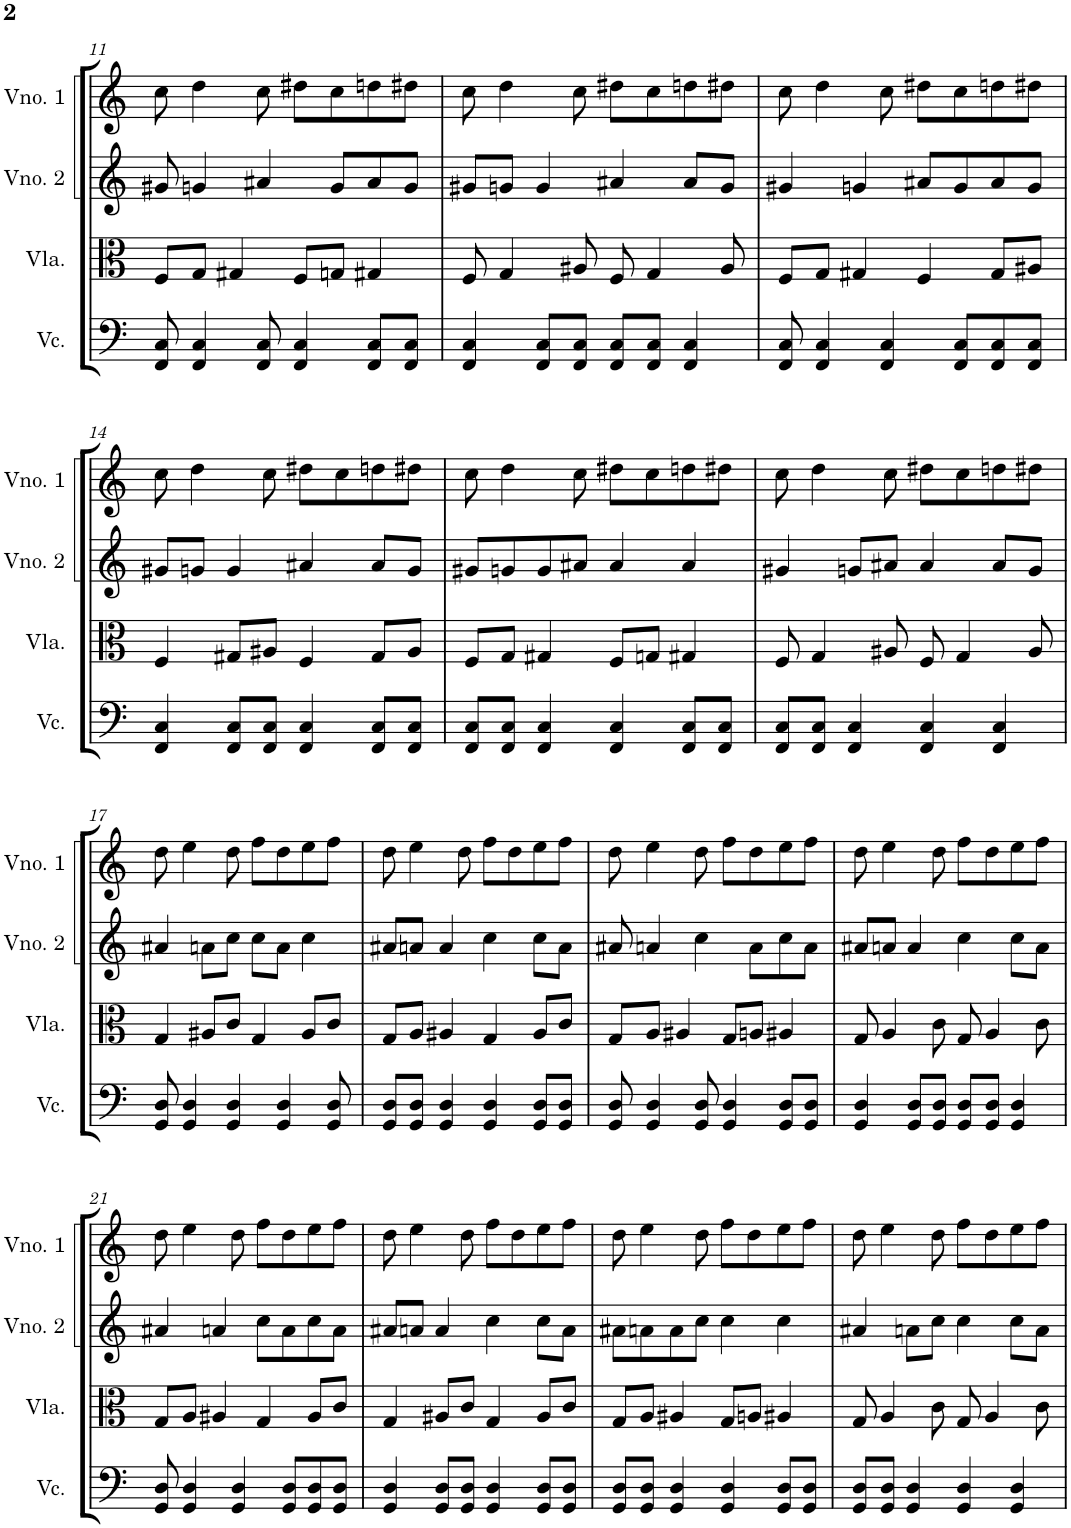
**kern	**kern	**kern	**kern
*part4	*part3	*part2	*part1
*staff4	*staff3	*staff2	*staff1
*I"Violoncelo	*I"Viola	*I"Violino 2	*I"Violino 1
*I'Vc.	*I'Vla.	*I'Vno. 2	*I'Vno. 1
!!LO:PB:g=z
*clefF4	*clefC3	*clefG2	*clefG2
*k[]	*k[]	*k[]	*k[]
*M4/4	*M4/4	*M4/4	*M4/4
=11	=11	=11	=11
8FF/ 8C/	8F/L	8g#X/	8cc\
4FF/ 4C/	8G/J	4gn/	4dd\
.	4G#X/	.	.
8FF/ 8C/	.	4a#X/	8cc\
4FF/ 4C/	8F/L	.	8dd#X\L
.	8Gn/J	8g/L	8cc\
8FF/ 8C/L	4G#X/	8a#/	8ddn\
8FF/ 8C/J	.	8g/J	8dd#X\J
=12	=12	=12	=12
4FF/ 4C/	8F/	8g#X/L	8cc\
.	4G/	8gn/J	4dd\
8FF/ 8C/L	.	4g/	.
8FF/ 8C/J	8A#X/	.	8cc\
8FF/ 8C/L	8F/	4a#X/	8dd#X\L
8FF/ 8C/J	4G/	.	8cc\
4FF/ 4C/	.	8a#/L	8ddn\
.	8A#/	8g/J	8dd#X\J
=13	=13	=13	=13
8FF/ 8C/	8F/L	4g#X/	8cc\
4FF/ 4C/	8G/J	.	4dd\
.	4G#X/	4gn/	.
4FF/ 4C/	.	.	8cc\
.	4F/	8a#X/L	8dd#X\L
8FF/ 8C/L	.	8g/	8cc\
8FF/ 8C/	8G#/L	8a#/	8ddn\
8FF/ 8C/J	8A#X/J	8g/J	8dd#X\J
!!LO:LB:g=z
=14	=14	=14	=14
4FF/ 4C/	4F/	8g#X/L	8cc\
.	.	8gn/J	4dd\
8FF/ 8C/L	8G#X/L	4g/	.
8FF/ 8C/J	8A#X/J	.	8cc\
4FF/ 4C/	4F/	4a#X/	8dd#X\L
.	.	.	8cc\
8FF/ 8C/L	8G#/L	8a#/L	8ddn\
8FF/ 8C/J	8A#/J	8g/J	8dd#X\J
=15	=15	=15	=15
8FF/ 8C/L	8F/L	8g#X/L	8cc\
8FF/ 8C/J	8G/J	8gn/	4dd\
4FF/ 4C/	4G#X/	8g/	.
.	.	8a#X/J	8cc\
4FF/ 4C/	8F/L	4a#/	8dd#X\L
.	8Gn/J	.	8cc\
8FF/ 8C/L	4G#X/	4a#/	8ddn\
8FF/ 8C/J	.	.	8dd#X\J
=16	=16	=16	=16
8FF/ 8C/L	8F/	4g#X/	8cc\
8FF/ 8C/J	4G/	.	4dd\
4FF/ 4C/	.	8gn/L	.
.	8A#X/	8a#X/J	8cc\
4FF/ 4C/	8F/	4a#/	8dd#X\L
.	4G/	.	8cc\
4FF/ 4C/	.	8a#/L	8ddn\
.	8A#/	8g/J	8dd#X\J
!!LO:LB:g=z
=17	=17	=17	=17
8GG/ 8D/	4G/	4a#X/	8dd\
4GG/ 4D/	.	.	4ee\
.	8A#X/L	8an\L	.
4GG/ 4D/	8c/J	8cc\J	8dd\
.	4G/	8cc\L	8ff\L
4GG/ 4D/	.	8a\J	8dd\
.	8A#/L	4cc\	8ee\
8GG/ 8D/	8c/J	.	8ff\J
=18	=18	=18	=18
8GG/ 8D/L	8G/L	8a#X/L	8dd\
8GG/ 8D/J	8A/J	8an/J	4ee\
4GG/ 4D/	4A#X/	4a/	.
.	.	.	8dd\
4GG/ 4D/	4G/	4cc\	8ff\L
.	.	.	8dd\
8GG/ 8D/L	8A#/L	8cc\L	8ee\
8GG/ 8D/J	8c/J	8a\J	8ff\J
=19	=19	=19	=19
8GG/ 8D/	8G/L	8a#X/	8dd\
4GG/ 4D/	8A/J	4an/	4ee\
.	4A#X/	.	.
8GG/ 8D/	.	4cc\	8dd\
4GG/ 4D/	8G/L	.	8ff\L
.	8An/J	8a\L	8dd\
8GG/ 8D/L	4A#X/	8cc\	8ee\
8GG/ 8D/J	.	8a\J	8ff\J
=20	=20	=20	=20
4GG/ 4D/	8G/	8a#X/L	8dd\
.	4A/	8an/J	4ee\
8GG/ 8D/L	.	4a/	.
8GG/ 8D/J	8c\	.	8dd\
8GG/ 8D/L	8G/	4cc\	8ff\L
8GG/ 8D/J	4A/	.	8dd\
4GG/ 4D/	.	8cc\L	8ee\
.	8c\	8a\J	8ff\J
!!LO:LB:g=z
=21	=21	=21	=21
8GG/ 8D/	8G/L	4a#X/	8dd\
4GG/ 4D/	8A/J	.	4ee\
.	4A#X/	4an/	.
4GG/ 4D/	.	.	8dd\
.	4G/	8cc\L	8ff\L
8GG/ 8D/L	.	8a\	8dd\
8GG/ 8D/	8A#/L	8cc\	8ee\
8GG/ 8D/J	8c/J	8a\J	8ff\J
=22	=22	=22	=22
4GG/ 4D/	4G/	8a#X/L	8dd\
.	.	8an/J	4ee\
8GG/ 8D/L	8A#X/L	4a/	.
8GG/ 8D/J	8c/J	.	8dd\
4GG/ 4D/	4G/	4cc\	8ff\L
.	.	.	8dd\
8GG/ 8D/L	8A#/L	8cc\L	8ee\
8GG/ 8D/J	8c/J	8a\J	8ff\J
=23	=23	=23	=23
8GG/ 8D/L	8G/L	8a#X\L	8dd\
8GG/ 8D/J	8A/J	8an\	4ee\
4GG/ 4D/	4A#X/	8a\	.
.	.	8cc\J	8dd\
4GG/ 4D/	8G/L	4cc\	8ff\L
.	8An/J	.	8dd\
8GG/ 8D/L	4A#X/	4cc\	8ee\
8GG/ 8D/J	.	.	8ff\J
=24	=24	=24	=24
8GG/ 8D/L	8G/	4a#X/	8dd\
8GG/ 8D/J	4A/	.	4ee\
4GG/ 4D/	.	8an\L	.
.	8c\	8cc\J	8dd\
4GG/ 4D/	8G/	4cc\	8ff\L
.	4A/	.	8dd\
4GG/ 4D/	.	8cc\L	8ee\
.	8c\	8a\J	8ff\J
=	=	=	=
*-	*-	*-	*-
